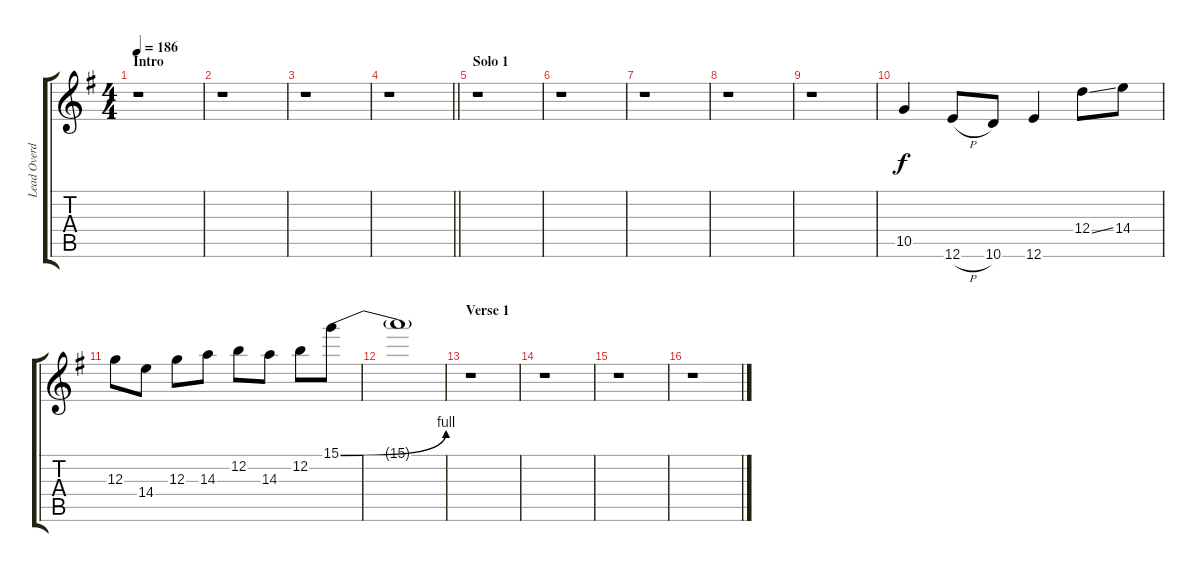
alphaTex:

\track ("Lead Overdub" "Lead Overd") {instrument overdrivenguitar}
\staff {score tabs}
\tuning (E4 B3 G3 D3 A2 E2) {hide}
\ts (4 4)
\section ("" "Intro")
\tempo 186
\clef g2
\ks g
r.1{dy f instrument overdrivenguitar} |
r.1 |
r.1 |
\barLineRight lightlight
r.1 |
\section ("" "Solo 1")
r.1 |
r.1 |
r.1 |
r.1 |
r.1 |
10.5.4 12.6{h}.8 10.6.8 12.6.4 12.4{ss}.8 14.4.8 |
12.3.8 14.4.8 12.3.8 14.3.8 12.2.8 14.3.8 12.2.8 15.1{be (bend 0 0 60 4)}.8 |
15.1{t}.1 |
\section ("" "Verse 1")
r.1 |
r.1 |
r.1 |
r.1
